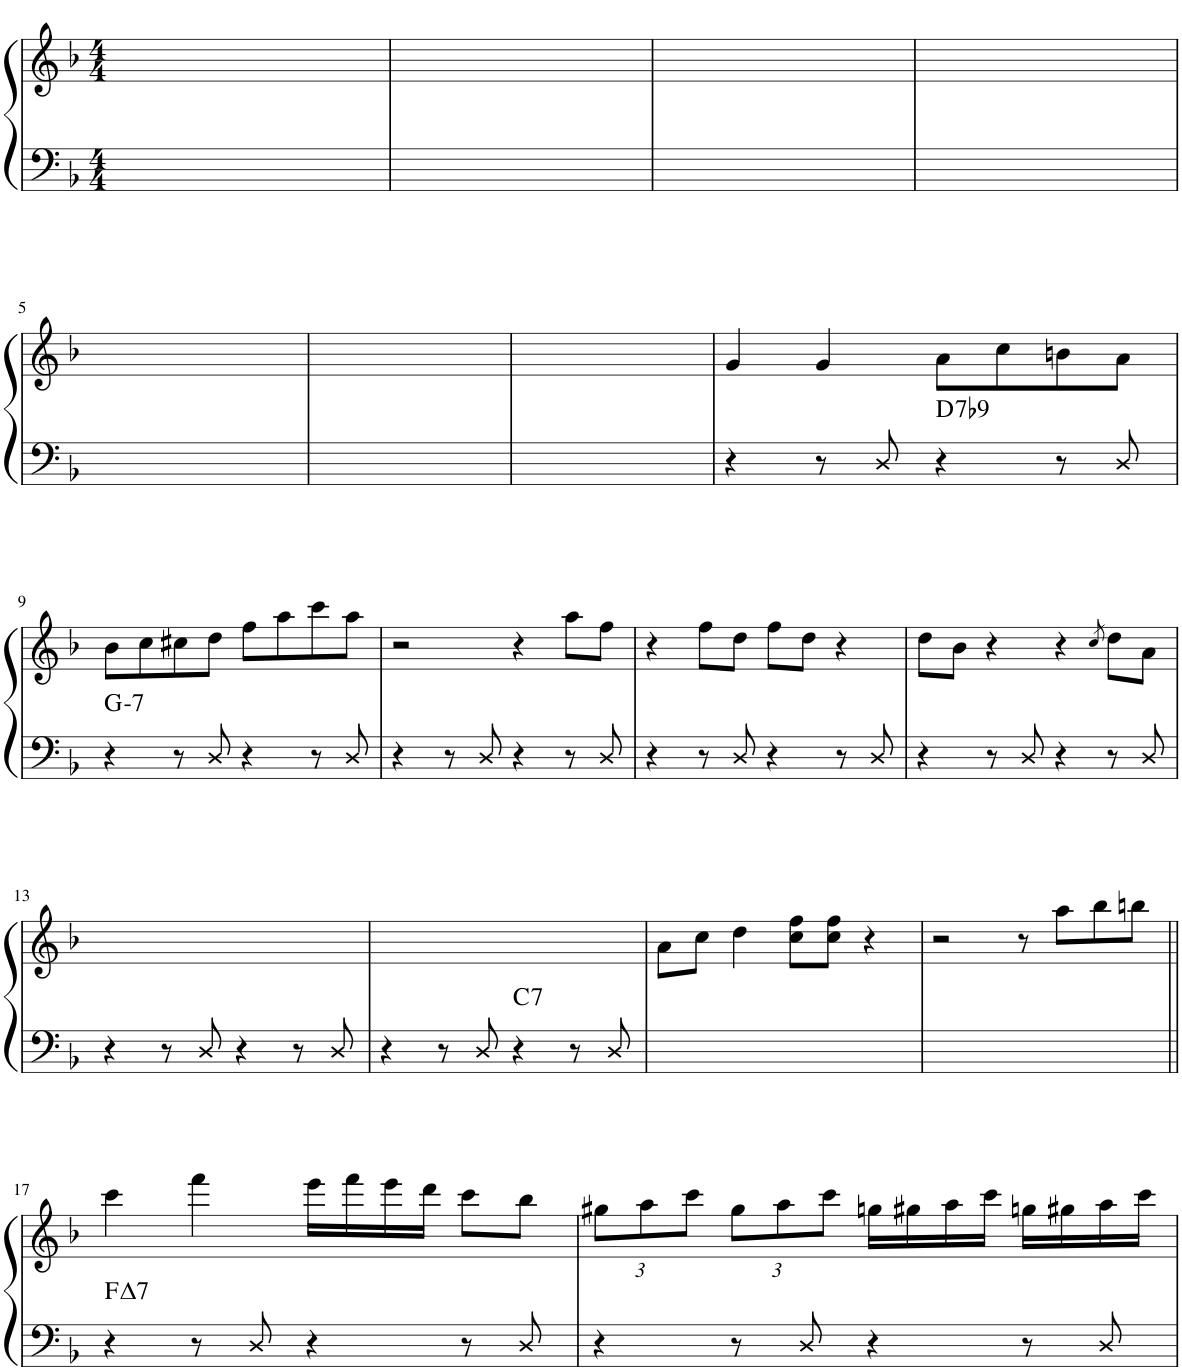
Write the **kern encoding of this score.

**kern	**kern	**harte
*part1	*part1	*part1
*staff2	*staff1	*
*I"Piano	*	*
*I'Pno.	*	*
*clefF4	*clefG2	*
*k[b-]	*k[b-]	*
*M4/4	*M4/4	*
=1	=1	=1
1ryy	1ryy	.
=2	=2	=2
1ryy	1ryy	.
=3	=3	=3
1ryy	1ryy	.
=4	=4	=4
1ryy	1ryy	.
!!LO:LB:g=z
=5	=5	=5
1ryy	1ryy	.
=6	=6	=6
1ryy	1ryy	.
=7	=7	=7
1ryy	1ryy	.
=8	=8	=8
4r	4g/	.
8r	4g/	.
8D/	.	.
!	!	!LO:H:kt=7
4r	8a\L	D:7(b9)
.	8cc\	.
8r	8bn\	.
8D/	8a\J	.
!!LO:LB:g=z
=9	=9	=9
!	!	!LO:H:kt=7
4r	8b-\L	G:min7
.	8cc\	.
8r	8cc#X\	.
8D/	8dd\J	.
4r	8ff\L	.
.	8aa\	.
8r	8ccc\	.
8D/	8aa\J	.
=10	=10	=10
4r	2r	.
8r	.	.
8D/	.	.
4r	4r	.
8r	8aa\L	.
8D/	8ff\J	.
=11	=11	=11
4r	4r	.
8r	8ff\L	.
8D/	8dd\J	.
4r	8ff\L	.
.	8dd\J	.
8r	4r	.
8D/	.	.
=12	=12	=12
4r	8dd\L	.
.	8b-\J	.
8r	4r	.
8D/	.	.
4r	4r	.
.	8qcc/	.
8r	8dd\L	.
8D/	8a\J	.
!!LO:LB:g=z
=13	=13	=13
4r	1ryy	.
8r	.	.
8D/	.	.
4r	.	.
8r	.	.
8D/	.	.
=14	=14	=14
*	*^	*
4r	1ryy	2ryy	.
8r	.	.	.
8D/	.	.	.
!	!	!	!LO:H:kt=7
4r	.	2ryy	C:7
8r	.	.	.
8D/	.	.	.
*	*v	*v	*
=15	=15	=15
1ryy	8a\L	.
.	8cc\J	.
.	4dd\	.
.	8cc\ 8ff\L	.
.	8cc\ 8ff\J	.
.	4r	.
=16	=16	=16
1ryy	2r	.
.	8r	.
.	8aa\L	.
.	8bb-\	.
.	8bbn\J	.
!!LO:LB:g=z
=17||	=17||	=17||
!	!	!LO:H:kt=7
4r	4ccc\	F:maj7
8r	4fff\	.
8D/	.	.
4r	16eee\LL	.
.	16fff\	.
.	16eee\	.
.	16ddd\JJ	.
8r	8ccc\L	.
8D/	8bb-\J	.
=18	=18	=18
*	*Xbrackettup	*
4r	12gg#X\L	.
.	12aa\	.
.	12ccc\J	.
8r	12gg#\L	.
.	12aa\	.
8D/	.	.
.	12ccc\J	.
4r	16ggn\LL	.
.	16gg#X\	.
.	16aa\	.
.	16ccc\JJ	.
8r	16ggn\LL	.
.	16gg#X\	.
8D/	16aa\	.
.	16ccc\JJ	.
=	=	=
*-	*-	*-
